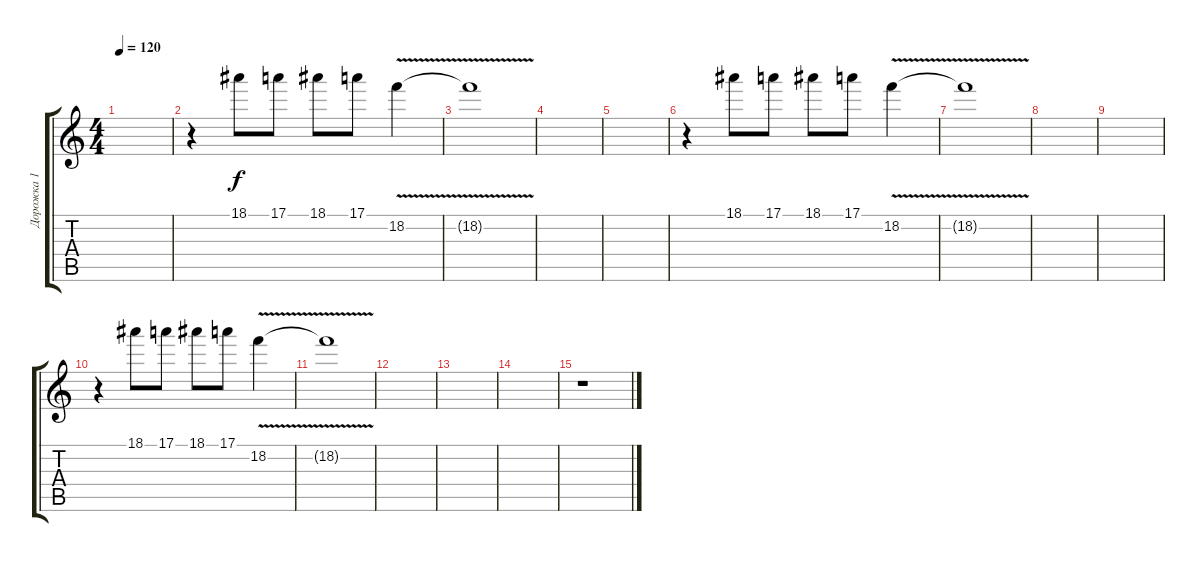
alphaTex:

\track ("Дорожка 1" "Дорожка 1") {instrument acousticguitarsteel}
\staff {score tabs}
\tuning (E4 B3 G3 D3 A2 E2) {hide}
\ts (4 4)
\tempo 120
\clef g2
\ks c
|
r.4{volume 12 instrument overdrivenguitar} 18.1.8 17.1.8 18.1.8 17.1.8 18.2{v}.4 |
18.2{t}.1 |
|
|
r.4 18.1.8 17.1.8 18.1.8 17.1.8 18.2{v}.4 |
18.2{t}.1 |
|
|
r.4 18.1.8 17.1.8 18.1.8 17.1.8 18.2{v}.4 |
18.2{t}.1 |
|
|
|
r.1
